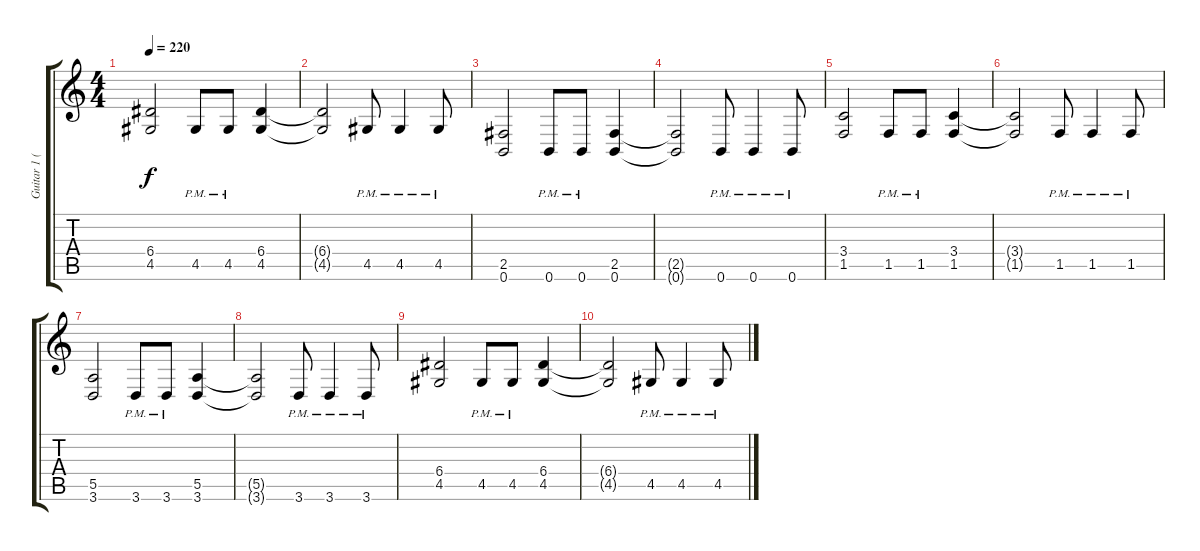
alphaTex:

\track ("Guitar 1 (Sebastian Tuvi)" "Guitar 1 (") {instrument distortionguitar}
\staff {score tabs}
\tuning (B3 Gb3 D3 A2 E2 B1) {hide}
\ts (4 4)
\tempo 220
\clef g2
\ks c
(6.4 4.5).2{dy f} 4.5{pm}.8 4.5{pm}.8 (6.4 4.5).4 |
(6.4{t} 4.5{t}).2 4.5{pm}.8 4.5{pm}.4 4.5{pm}.8 |
(2.5 0.6).2 0.6{pm}.8 0.6{pm}.8 (2.5 0.6).4 |
(2.5{t} 0.6{t}).2 0.6{pm}.8 0.6{pm}.4 0.6{pm}.8 |
(3.4 1.5).2 1.5{pm}.8 1.5{pm}.8 (3.4 1.5).4 |
(3.4{t} 1.5{t}).2 1.5{pm}.8 1.5{pm}.4 1.5{pm}.8 |
(5.5 3.6).2 3.6{pm}.8 3.6{pm}.8 (5.5 3.6).4 |
(5.5{t} 3.6{t}).2 3.6{pm}.8 3.6{pm}.4 3.6{pm}.8 |
(6.4 4.5).2 4.5{pm}.8 4.5{pm}.8 (6.4 4.5).4 |
(6.4{t} 4.5{t}).2 4.5{pm}.8 4.5{pm}.4 4.5{pm}.8
